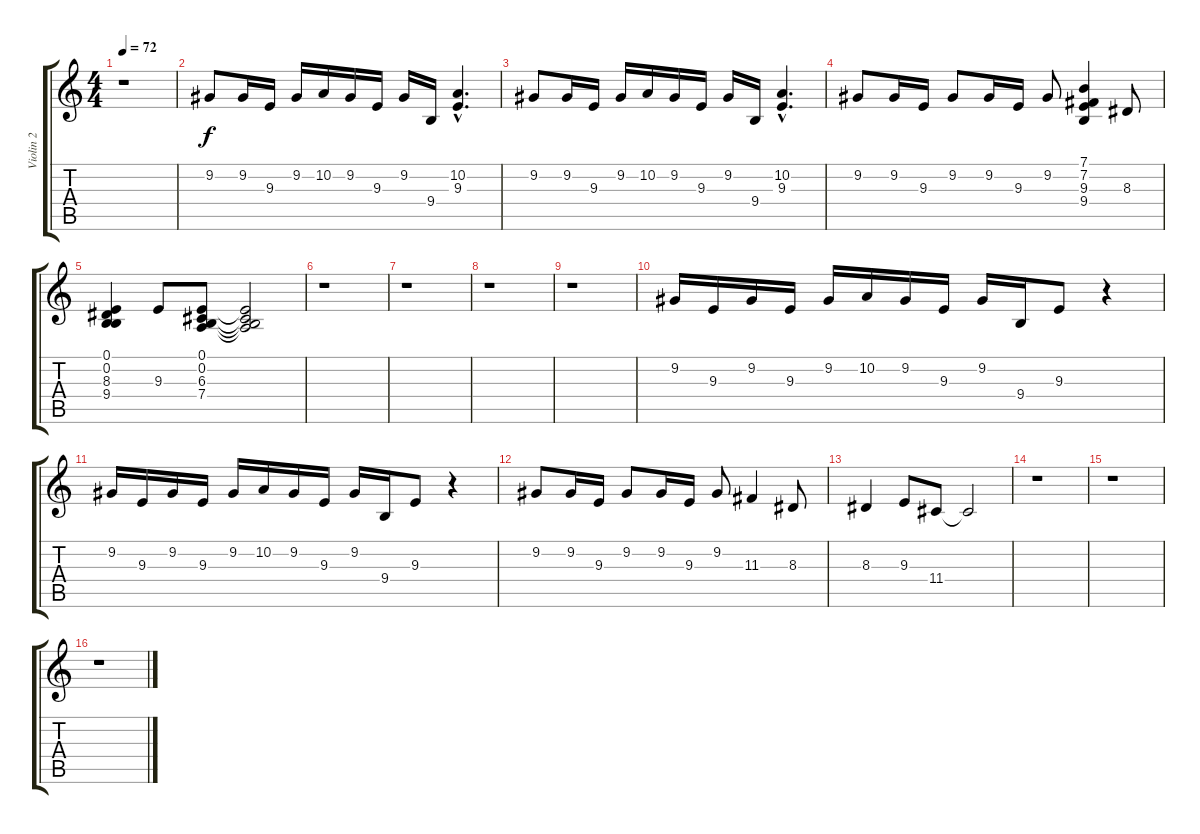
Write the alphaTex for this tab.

\track ("Violin 2" "Violin 2") {instrument violin}
\staff {score tabs}
\tuning (E4 B3 G3 D3 A2 E2) {hide}
\ts (4 4)
\tempo 72
\clef g2
\ks c
r.1{dy f} |
9.2.8 9.2.16 9.3.16 9.2.16 10.2.16 9.2.16 9.3.16 9.2.16 9.4.16 (10.2{hac} 9.3{hac}).4{d} |
9.2.8 9.2.16 9.3.16 9.2.16 10.2.16 9.2.16 9.3.16 9.2.16 9.4.16 (10.2{hac} 9.3{hac}).4{d} |
9.2.8 9.2.16 9.3.16 9.2.8 9.2.16 9.3.16 9.2.8 (7.1 7.2 9.3 9.4).4 8.3.8 |
(0.1 0.2 8.3 9.4).4 9.3.8 (0.1 0.2 6.3 7.4).8 (0.1{t} 0.2{t} 6.3{t} 7.4{t}).2 |
r.1 |
r.1 |
r.1 |
r.1 |
9.2.16 9.3.16 9.2.16 9.3.16 9.2.16 10.2.16 9.2.16 9.3.16 9.2.16 9.4.16 9.3.8 r.4 |
9.2.16 9.3.16 9.2.16 9.3.16 9.2.16 10.2.16 9.2.16 9.3.16 9.2.16 9.4.16 9.3.8 r.4 |
9.2.8 9.2.16 9.3.16 9.2.8 9.2.16 9.3.16 9.2.8 11.3.4 8.3.8 |
8.3.4 9.3.8 11.4.8 11.4{t}.2 |
r.1 |
r.1 |
r.1
